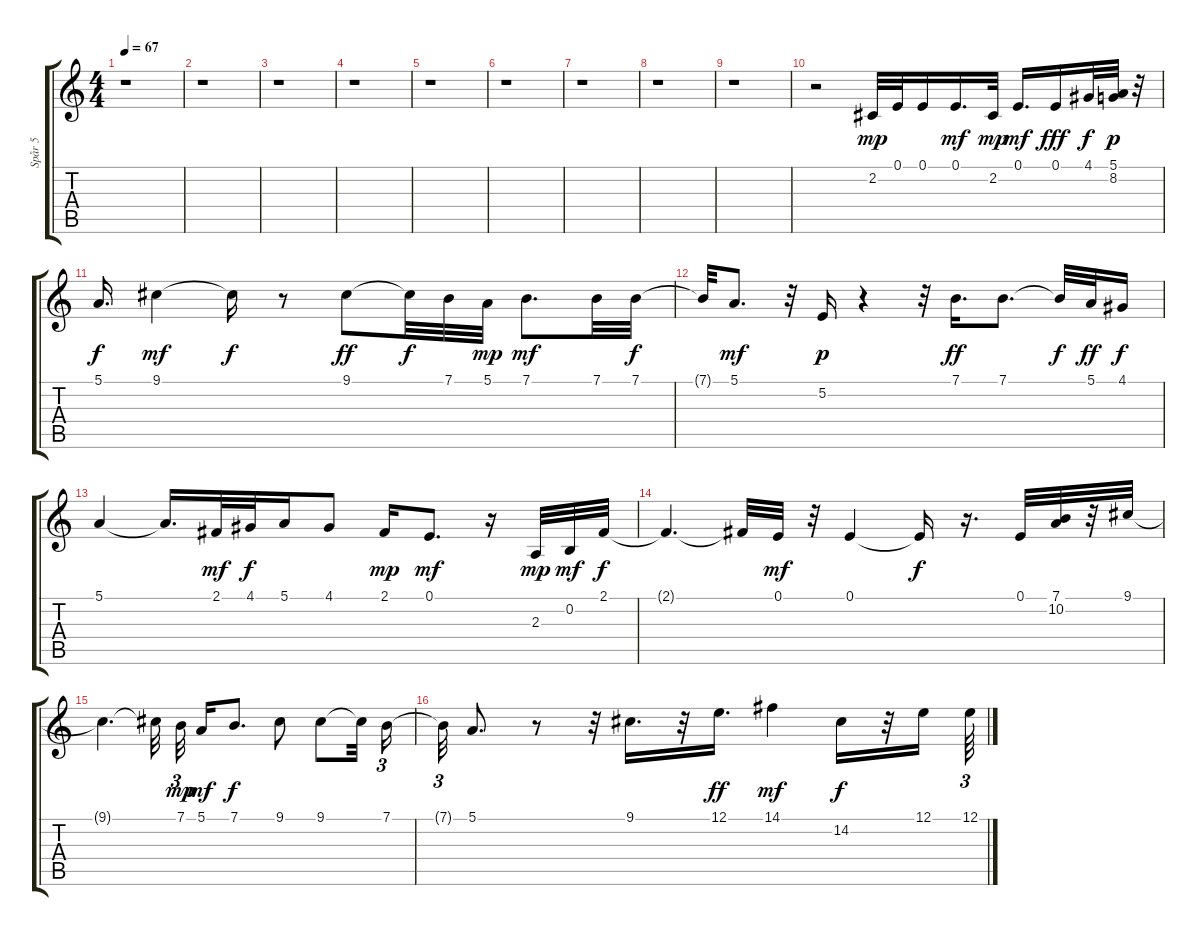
\track ("Spår 5" "Spår 5") {instrument altosax}
\staff {score tabs}
\tuning (E4 B3 G3 D3 A2 E2) {hide}
\ts (4 4)
\tempo 67
\clef g2
\ks c
r.1{dy mp} |
r.1 |
r.1 |
r.1 |
r.1 |
r.1 |
r.1 |
r.1 |
r.1 |
r.2 2.2.32 0.1.32 0.1.16 0.1.16{d dy mf} 2.2.32{dy mp} 0.1.16{d dy mf} 0.1.16{dy fff} 4.1.32{dy f} (5.1 8.2).32{dy p} r.32 |
5.1.16{d dy f} 9.1.4{dy mf} 9.1{t}.16{dy f} r.8 9.1.8{dy ff} 9.1{t}.32{dy f} 7.1.32 5.1.32{dy mp} 7.1.8{d dy mf} 7.1.32 7.1.32{dy f} |
7.1{t}.32 5.1.8{d dy mf} r.32 5.2.16{dy p} r.4 r.32 7.1.16{d dy ff} 7.1.8{d} 7.1{t}.32{dy f} 5.1.32{dy ff} 4.1.16{dy f} |
5.1.4 5.1{t}.16{d} 2.1.32{dy mf} 4.1.32{dy f} 5.1.16 4.1.8 2.1.16{dy mp} 0.1.8{d dy mf} r.16 2.3.32{dy mp} 0.2.32{dy mf} 2.1.32{dy f} |
2.1{t}.4{d} 2.1{t}.32 0.1.32{dy mf} r.32 0.1.4 0.1{t}.16{dy f} r.16{d} 0.1.32 (7.1 10.2).32 r.32 9.1.32 |
9.1{t}.4{d} 9.1{t}.32 7.1.32{tu (3 2) dy mp} 5.1.16{dy mf} 7.1.8{d dy f} 9.1.8 9.1.8 9.1{t}.32 7.1.16{tu (3 2)} |
7.1{t}.32{tu (3 2)} 5.1.8{d} r.8 r.32 9.1.16{d} r.32 12.1.16{d dy ff} 14.1.4{dy mf} 14.2.16{dy f} r.32 12.1.16 12.1.64{tu (3 2)}
